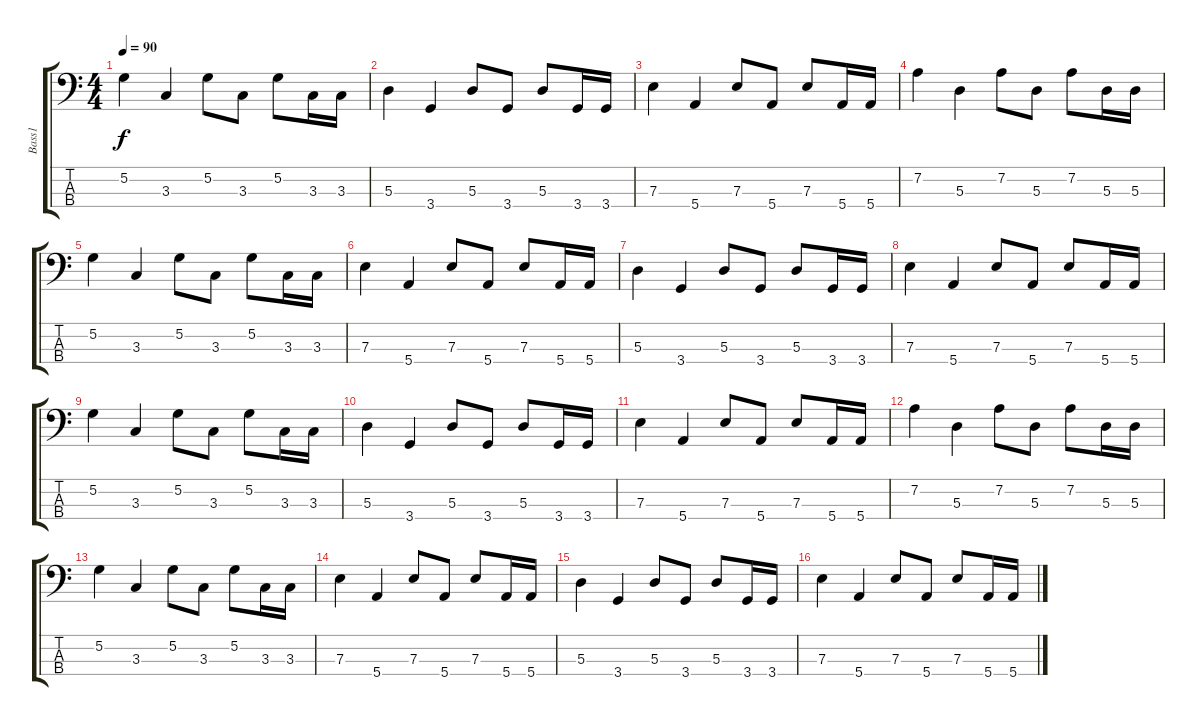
\track ("Bass1" "Bass1") {instrument electricbassfinger}
\staff {score tabs}
\tuning (G2 D2 A1 E1) {hide}
\ts (4 4)
\tempo 90
\clef f4
\ks c
5.2.4{dy f volume 12} 3.3.4 5.2.8 3.3.8 5.2.8 3.3.16 3.3.16 |
5.3.4 3.4.4 5.3.8 3.4.8 5.3.8 3.4.16 3.4.16 |
7.3.4 5.4.4 7.3.8 5.4.8 7.3.8 5.4.16 5.4.16 |
7.2.4 5.3.4 7.2.8 5.3.8 7.2.8 5.3.16 5.3.16 |
5.2.4 3.3.4 5.2.8 3.3.8 5.2.8 3.3.16 3.3.16 |
7.3.4 5.4.4 7.3.8 5.4.8 7.3.8 5.4.16 5.4.16 |
5.3.4 3.4.4 5.3.8 3.4.8 5.3.8 3.4.16 3.4.16 |
7.3.4 5.4.4 7.3.8 5.4.8 7.3.8 5.4.16 5.4.16 |
5.2.4 3.3.4 5.2.8 3.3.8 5.2.8 3.3.16 3.3.16 |
5.3.4 3.4.4 5.3.8 3.4.8 5.3.8 3.4.16 3.4.16 |
7.3.4 5.4.4 7.3.8 5.4.8 7.3.8 5.4.16 5.4.16 |
7.2.4 5.3.4 7.2.8 5.3.8 7.2.8 5.3.16 5.3.16 |
5.2.4 3.3.4 5.2.8 3.3.8 5.2.8 3.3.16 3.3.16 |
7.3.4 5.4.4 7.3.8 5.4.8 7.3.8 5.4.16 5.4.16 |
5.3.4 3.4.4 5.3.8 3.4.8 5.3.8 3.4.16 3.4.16 |
7.3.4 5.4.4 7.3.8 5.4.8 7.3.8 5.4.16 5.4.16
